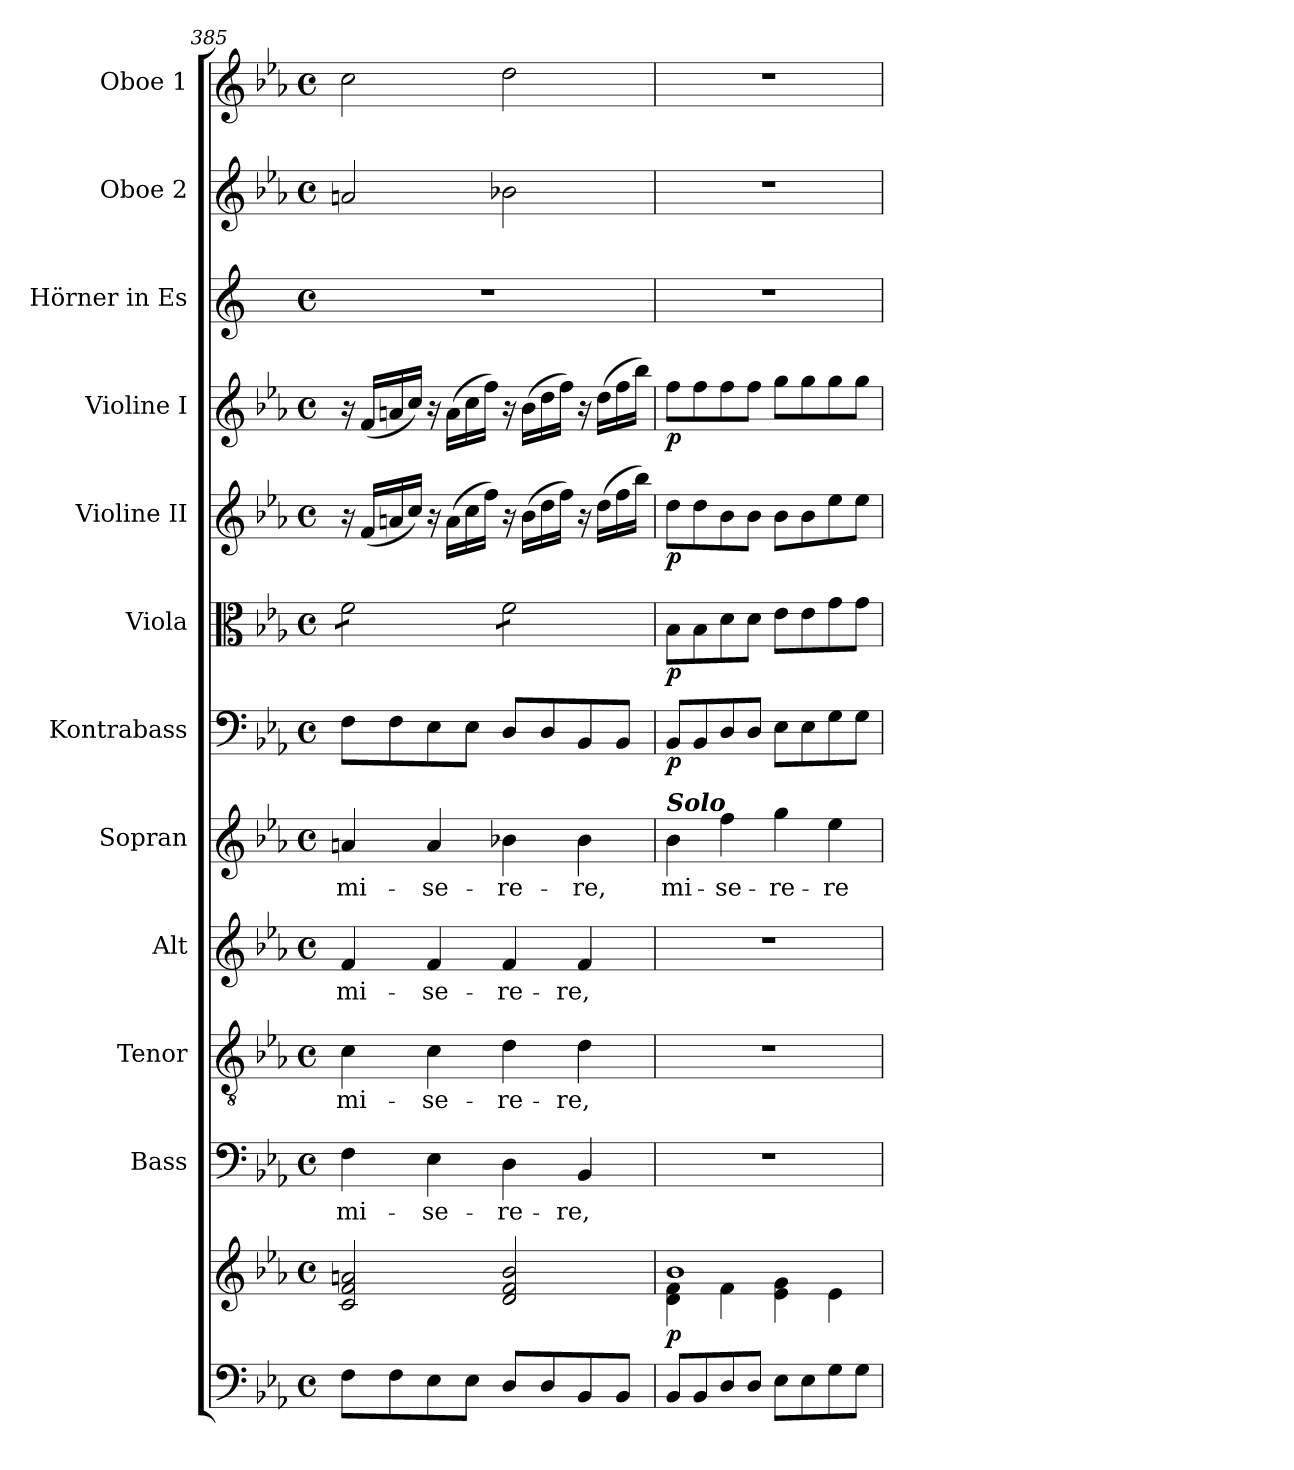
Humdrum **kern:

**kern	**kern	**dynam	**kern	**text	**kern	**text	**kern	**text	**kern	**text	**kern	**dynam	**kern	**dynam	**kern	**dynam	**kern	**dynam	**kern	**kern	**kern
*part12	*part12	*part12	*part11	*part11	*part10	*part10	*part9	*part9	*part8	*part8	*part7	*part7	*part6	*part6	*part5	*part5	*part4	*part4	*part3	*part2	*part1
*staff13	*staff12	*staff12/13	*staff11	*staff11	*staff10	*staff10	*staff9	*staff9	*staff8	*staff8	*staff7	*staff7	*staff6	*staff6	*staff5	*staff5	*staff4	*staff4	*staff3	*staff2	*staff1
*	*	*	*I"Bass	*	*I"Tenor	*	*I"Alt	*	*I"Sopran	*	*I"Kontrabass	*	*I"Viola	*	*I"Violine II	*	*I"Violine I	*	*I"Hörner in Es	*I"Oboe 2	*I"Oboe 1
*	*	*	*I'B.	*	*I'T.	*	*I'A.	*	*I'S.	*	*I'Kb.	*	*I'Vla.	*	*I'Vl. II	*	*I'Vl. I	*	*	*I'Ob. 2	*I'Ob. 1
!!LO:PB:g=z
*clefF4	*clefG2	*	*clefF4	*	*clefGv2	*	*clefG2	*	*clefG2	*	*clefF4	*	*clefC3	*	*clefG2	*	*clefG2	*	*clefG2	*clefG2	*clefG2
*	*	*	*	*	*	*	*	*	*	*	*ITrd7c12	*	*	*	*	*	*	*	*ITrd5c9	*	*
*k[b-e-a-]	*k[b-e-a-]	*	*k[b-e-a-]	*	*k[b-e-a-]	*	*k[b-e-a-]	*	*k[b-e-a-]	*	*k[b-e-a-]	*	*k[b-e-a-]	*	*k[b-e-a-]	*	*k[b-e-a-]	*	*k[b-e-a-]	*k[b-e-a-]	*k[b-e-a-]
*E-:	*E-:	*	*E-:	*	*E-:	*	*E-:	*	*E-:	*	*E-:	*	*E-:	*	*E-:	*	*E-:	*	*E-:	*E-:	*E-:
*M4/4	*M4/4	*	*M4/4	*	*M4/4	*	*M4/4	*	*M4/4	*	*M4/4	*	*M4/4	*	*M4/4	*	*M4/4	*	*M4/4	*M4/4	*M4/4
*met(c)	*met(c)	*	*met(c)	*	*met(c)	*	*met(c)	*	*met(c)	*	*met(c)	*	*met(c)	*	*met(c)	*	*met(c)	*	*met(c)	*met(c)	*met(c)
=385	=385	=385	=385	=385	=385	=385	=385	=385	=385	=385	=385	=385	=385	=385	=385	=385	=385	=385	=385	=385	=385
!	!	!	!	!LO:LY:b	!	!LO:LY:b	!	!LO:LY:b	!	!LO:LY:b	!	!	!	!	!	!	!	!	!	!	!
*	*	*	*	*	*	*	*	*	*	*	*	*	*tremolo	*	*	*	*	*	*	*	*
8F\L	2c/ 2f/ 2an/	.	4F\	mi-	4c\	mi-	4f/	mi-	4an/	mi-	8FF\L	.	8f\L	.	16r	.	16r	.	1r	2an/	2cc\
.	.	.	.	.	.	.	.	.	.	.	.	.	.	.	(<16f/LL	.	(<16f/LL	.	.	.	.
8F\	.	.	.	.	.	.	.	.	.	.	8FF\	.	8f\	.	16an/	.	16an/	.	.	.	.
.	.	.	.	.	.	.	.	.	.	.	.	.	.	.	16cc/JJ)	.	16cc/JJ)	.	.	.	.
!	!	!	!	!LO:LY:b	!	!LO:LY:b	!	!LO:LY:b	!	!LO:LY:b	!	!	!	!	!	!	!	!	!	!	!
8E-\	.	.	4E-\	-se-	4c\	-se-	4f/	-se-	4a/	-se-	8EE-\	.	8f\	.	16r	.	16r	.	.	.	.
.	.	.	.	.	.	.	.	.	.	.	.	.	.	.	(>16a\LL	.	(>16a\LL	.	.	.	.
8E-\J	.	.	.	.	.	.	.	.	.	.	8EE-\J	.	8f\J	.	16cc\	.	16cc\	.	.	.	.
.	.	.	.	.	.	.	.	.	.	.	.	.	.	.	16ff\JJ)	.	16ff\JJ)	.	.	.	.
!	!	!	!	!LO:LY:b	!	!LO:LY:b	!	!LO:LY:b	!	!LO:LY:b	!	!	!	!	!	!	!	!	!	!	!
8D/L	2d/ 2f/ 2b-/	.	4D\	-re-	4d\	-re-	4f/	-re-	4b-X\	-re-	8DD/L	.	8f\L	.	16r	.	16r	.	.	2b-X\	2dd\
.	.	.	.	.	.	.	.	.	.	.	.	.	.	.	(>16b-\LL	.	(>16b-\LL	.	.	.	.
8D/	.	.	.	.	.	.	.	.	.	.	8DD/	.	8f\	.	16dd\	.	16dd\	.	.	.	.
.	.	.	.	.	.	.	.	.	.	.	.	.	.	.	16ff\JJ)	.	16ff\JJ)	.	.	.	.
!	!	!	!	!LO:LY:b	!	!LO:LY:b	!	!LO:LY:b	!	!LO:LY:b	!	!	!	!	!	!	!	!	!	!	!
8BB-/	.	.	4BB-/	-re,	4d\	-re,	4f/	-re,	4b-\	-re,	8BBB-/	.	8f\	.	16r	.	16r	.	.	.	.
.	.	.	.	.	.	.	.	.	.	.	.	.	.	.	(>16dd\LL	.	(>16dd\LL	.	.	.	.
8BB-/J	.	.	.	.	.	.	.	.	.	.	8BBB-/J	.	8f\J	.	16ff\	.	16ff\	.	.	.	.
*	*	*	*	*	*	*	*	*	*	*	*	*	*Xtremolo	*	*	*	*	*	*	*	*
.	.	.	.	.	.	.	.	.	.	.	.	.	.	.	16bb-\JJ)	.	16bb-\JJ)	.	.	.	.
=386	=386	=386	=386	=386	=386	=386	=386	=386	=386	=386	=386	=386	=386	=386	=386	=386	=386	=386	=386	=386	=386
*	*^	*	*	*	*	*	*	*	*	*	*	*	*	*	*	*	*	*	*	*	*
!	!	!	!	!	!	!	!	!	!	!LO:TX:a:Bi:t=Solo	!	!	!	!	!	!	!	!	!	!	!	!
!	!	!	!LO:DY:b	!	!	!	!	!	!	!	!LO:LY:b	!	!LO:DY:b	!	!LO:DY:b	!	!LO:DY:b	!	!LO:DY:b	!	!	!
8BB-/L	1b-	4d\ 4f\	p	1r	.	1r	.	1r	.	4b-\	mi-	8BBB-/L	p	8B-\L	p	8dd\L	p	8ff\L	p	1r	1r	1r
8BB-/	.	.	.	.	.	.	.	.	.	.	.	8BBB-/	.	8B-\	.	8dd\	.	8ff\	.	.	.	.
!	!	!	!	!	!	!	!	!	!	!	!LO:LY:b	!	!	!	!	!	!	!	!	!	!	!
8D/	.	4f\	.	.	.	.	.	.	.	4ff\	-se-	8DD/	.	8d\	.	8b-\	.	8ff\	.	.	.	.
8D/J	.	.	.	.	.	.	.	.	.	.	.	8DD/J	.	8d\J	.	8b-\J	.	8ff\J	.	.	.	.
!	!	!	!	!	!	!	!	!	!	!	!LO:LY:b	!	!	!	!	!	!	!	!	!	!	!
8E-\L	.	4e-\ 4g\	.	.	.	.	.	.	.	4gg\	-re-	8EE-\L	.	8e-\L	.	8b-\L	.	8gg\L	.	.	.	.
8E-\	.	.	.	.	.	.	.	.	.	.	.	8EE-\	.	8e-\	.	8b-\	.	8gg\	.	.	.	.
!	!	!	!	!	!	!	!	!	!	!	!LO:LY:b	!	!	!	!	!	!	!	!	!	!	!
8G\	.	4e-\	.	.	.	.	.	.	.	4ee-\	-re	8GG\	.	8g\	.	8ee-\	.	8gg\	.	.	.	.
8G\J	.	.	.	.	.	.	.	.	.	.	.	8GG\J	.	8g\J	.	8ee-\J	.	8gg\J	.	.	.	.
*	*v	*v	*	*	*	*	*	*	*	*	*	*	*	*	*	*	*	*	*	*	*	*
=	=	=	=	=	=	=	=	=	=	=	=	=	=	=	=	=	=	=	=	=	=
*-	*-	*-	*-	*-	*-	*-	*-	*-	*-	*-	*-	*-	*-	*-	*-	*-	*-	*-	*-	*-	*-
